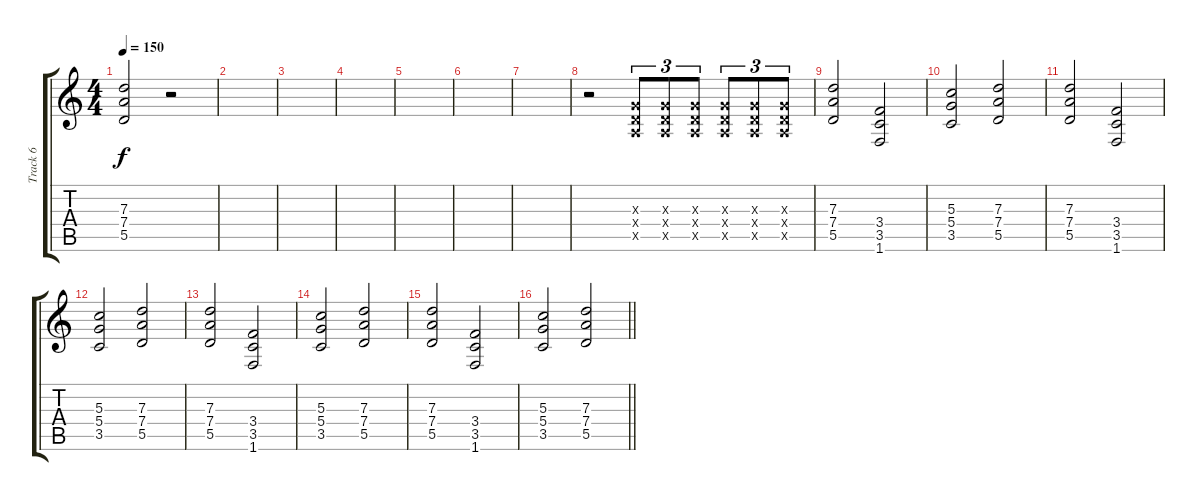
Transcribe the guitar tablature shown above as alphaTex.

\track ("Track 6" "Track 6") {instrument distortionguitar}
\staff {score tabs}
\tuning (E4 B3 G3 D3 A2 E2) {hide}
\ts (4 4)
\tempo 150
\clef g2
\ks c
(7.3 7.4 5.5).2{dy f} r.2 |
|
|
|
|
|
|
r.2 (0.3{x} 0.4{x} 0.5{x}).8{tu (3 2)} (0.3{x} 0.4{x} 0.5{x}).8{tu (3 2)} (0.3{x} 0.4{x} 0.5{x}).8{tu (3 2)} (0.3{x} 0.4{x} 0.5{x}).8{tu (3 2)} (0.3{x} 0.4{x} 0.5{x}).8{tu (3 2)} (0.3{x} 0.4{x} 0.5{x}).8{tu (3 2)} |
(7.3 7.4 5.5).2 (3.4 3.5 1.6).2 |
(5.3 5.4 3.5).2 (7.3 7.4 5.5).2 |
(7.3 7.4 5.5).2 (3.4 3.5 1.6).2 |
(5.3 5.4 3.5).2 (7.3 7.4 5.5).2 |
(7.3 7.4 5.5).2 (3.4 3.5 1.6).2 |
(5.3 5.4 3.5).2 (7.3 7.4 5.5).2 |
(7.3 7.4 5.5).2 (3.4 3.5 1.6).2 |
\barLineRight lightlight
(5.3 5.4 3.5).2 (7.3 7.4 5.5).2
